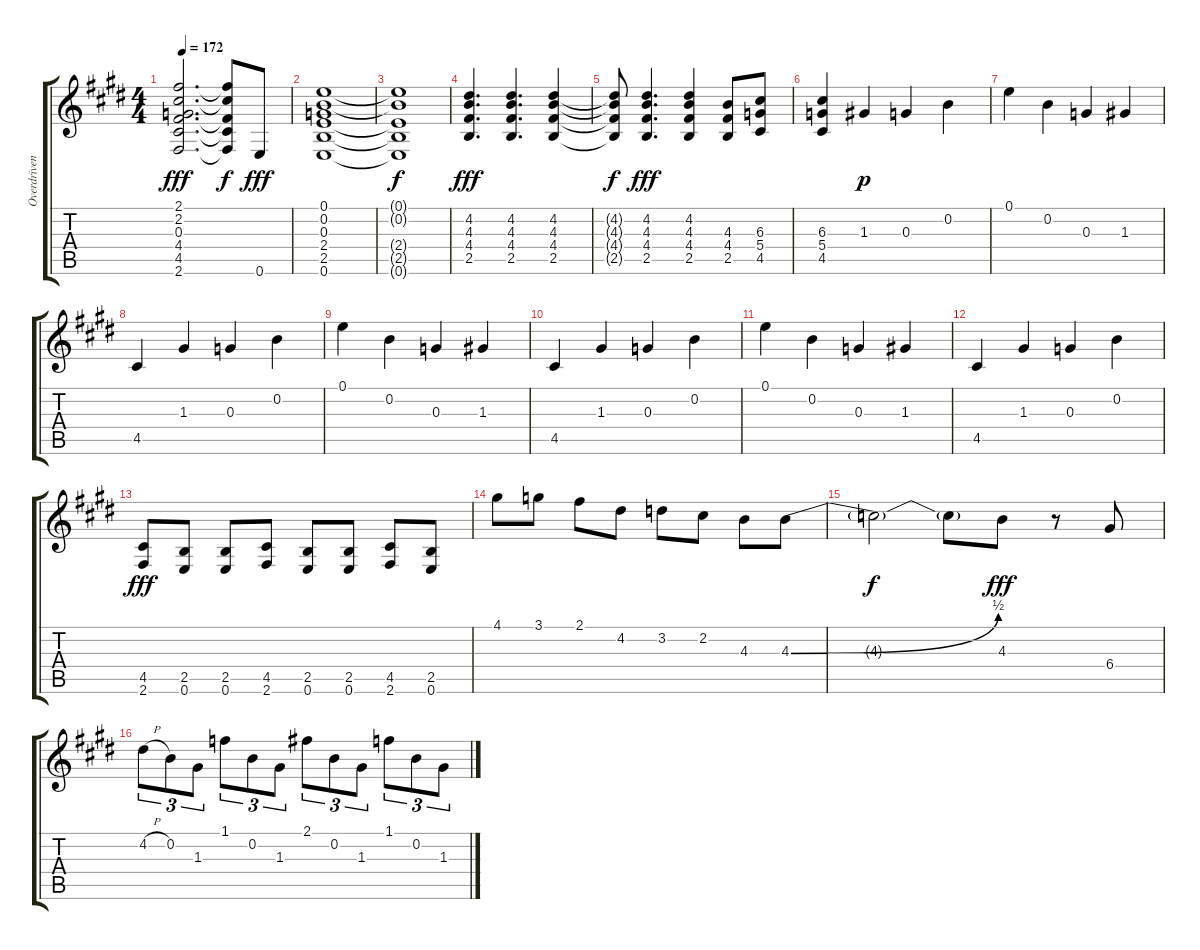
\track ("Overdriven Guitar 2" "Overdriven") {instrument overdrivenguitar}
\staff {score tabs}
\tuning (E4 B3 G3 D3 A2 E2) {hide}
\ts (4 4)
\tempo 172
\clef g2
\ks e
(2.1 2.2 0.3 4.4 4.5 2.6).2{d dy fff} (2.1{t} 2.2{t} 4.4{t} 4.5{t} 2.6{t}).8{dy f} 0.6.8{dy fff} |
(0.1 0.2 0.3 2.4 2.5 0.6).1 |
(0.1{t} 0.2{t} 2.4{t} 2.5{t} 0.6{t}).1{dy f} |
(4.2 4.3 4.4 2.5).4{d dy fff} (4.2 4.3 4.4 2.5).4{d} (4.2 4.3 4.4 2.5).4 |
(4.2{t} 4.3{t} 4.4{t} 2.5{t}).8{dy f} (4.2 4.3 4.4 2.5).4{d dy fff} (4.2 4.3 4.4 2.5).4 (4.3 4.4 2.5).8 (6.3 5.4 4.5).8 |
(6.3 5.4 4.5).4 1.3.4{dy p volume 8} 0.3.4 0.2.4 |
0.1.4 0.2.4 0.3.4 1.3.4 |
4.5.4 1.3.4 0.3.4 0.2.4 |
0.1.4 0.2.4 0.3.4 1.3.4 |
4.5.4 1.3.4 0.3.4 0.2.4 |
0.1.4 0.2.4 0.3.4 1.3.4 |
4.5.4 1.3.4 0.3.4 0.2.4 |
(4.5 2.6).8{dy fff volume 12} (2.5 0.6).8 (2.5 0.6).8 (4.5 2.6).8 (2.5 0.6).8 (2.5 0.6).8 (4.5 2.6).8 (2.5 0.6).8 |
4.1.8{volume 14} 3.1.8 2.1.8 4.2.8 3.2.8 2.2.8 4.3.8 4.3{be (bend 0 0 60 2)}.8 |
4.3{t}.2{dy f} 4.3{t}.8 4.3.8{dy fff} r.8 6.4.8 |
4.2{h}.8{tu (3 2)} 0.2.8{tu (3 2)} 1.3.8{tu (3 2)} 1.1.8{tu (3 2)} 0.2.8{tu (3 2)} 1.3.8{tu (3 2)} 2.1.8{tu (3 2)} 0.2.8{tu (3 2)} 1.3.8{tu (3 2)} 1.1.8{tu (3 2)} 0.2.8{tu (3 2)} 1.3.8{tu (3 2)}
